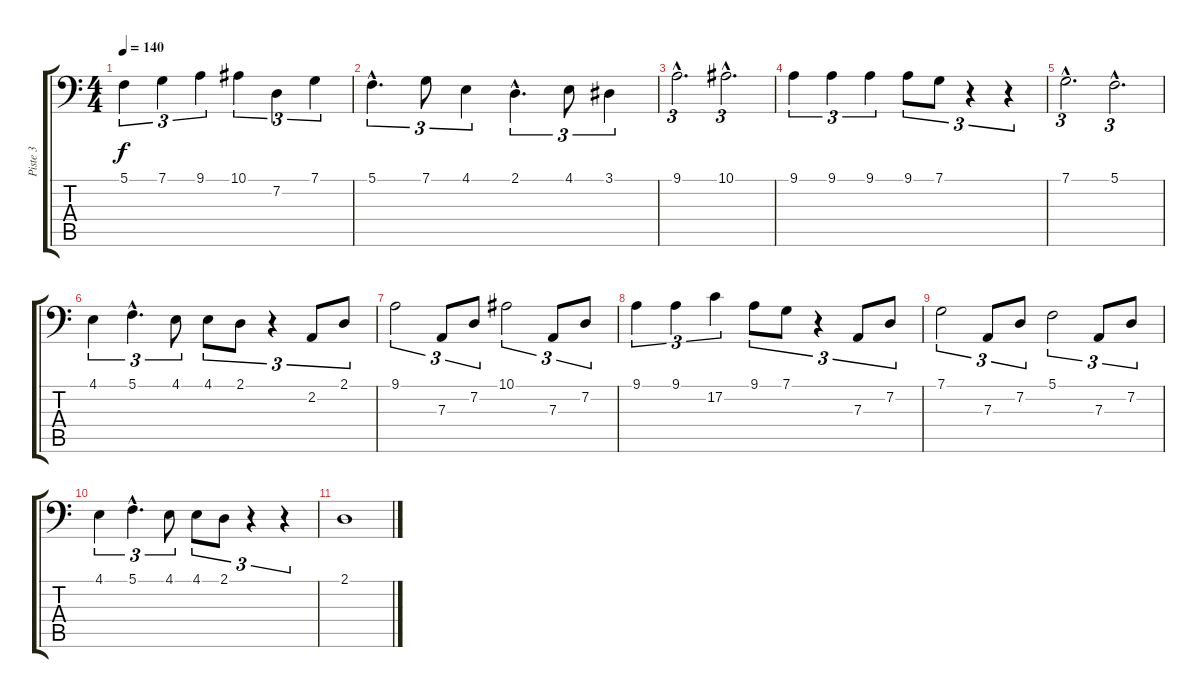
\track ("Piste 3" "Piste 3") {instrument violin}
\staff {score tabs}
\tuning (C3 G2 D2 A1 E1 B0) {hide}
\ts (4 4)
\tempo 140
\clef f4
\ks c
5.1.4{tu (3 2) dy f} 7.1.4{tu (3 2)} 9.1.4{tu (3 2)} 10.1.4{tu (3 2)} 7.2.4{tu (3 2)} 7.1.4{tu (3 2)} |
5.1{hac}.4{d tu (3 2)} 7.1.8{tu (3 2)} 4.1.4{tu (3 2)} 2.1{hac}.4{d tu (3 2)} 4.1.8{tu (3 2)} 3.1.4{tu (3 2)} |
9.1{hac}.2{d tu (3 2)} 10.1{hac}.2{d tu (3 2)} |
9.1.4{tu (3 2)} 9.1.4{tu (3 2)} 9.1.4{tu (3 2)} 9.1.8{tu (3 2)} 7.1.8{tu (3 2)} r.4{tu (3 2)} r.4{tu (3 2)} |
7.1{hac}.2{d tu (3 2)} 5.1{hac}.2{d tu (3 2)} |
4.1.4{tu (3 2)} 5.1{hac}.4{d tu (3 2)} 4.1.8{tu (3 2)} 4.1.8{tu (3 2)} 2.1.8{tu (3 2)} r.4{tu (3 2)} 2.2.8{tu (3 2)} 2.1.8{tu (3 2)} |
9.1.2{tu (3 2)} 7.3.8{tu (3 2)} 7.2.8{tu (3 2)} 10.1.2{tu (3 2)} 7.3.8{tu (3 2)} 7.2.8{tu (3 2)} |
9.1.4{tu (3 2)} 9.1.4{tu (3 2)} 17.2.4{tu (3 2)} 9.1.8{tu (3 2)} 7.1.8{tu (3 2)} r.4{tu (3 2)} 7.3.8{tu (3 2)} 7.2.8{tu (3 2)} |
7.1.2{tu (3 2)} 7.3.8{tu (3 2)} 7.2.8{tu (3 2)} 5.1.2{tu (3 2)} 7.3.8{tu (3 2)} 7.2.8{tu (3 2)} |
4.1.4{tu (3 2)} 5.1{hac}.4{d tu (3 2)} 4.1.8{tu (3 2)} 4.1.8{tu (3 2)} 2.1.8{tu (3 2)} r.4{tu (3 2)} r.4{tu (3 2)} |
2.1.1
